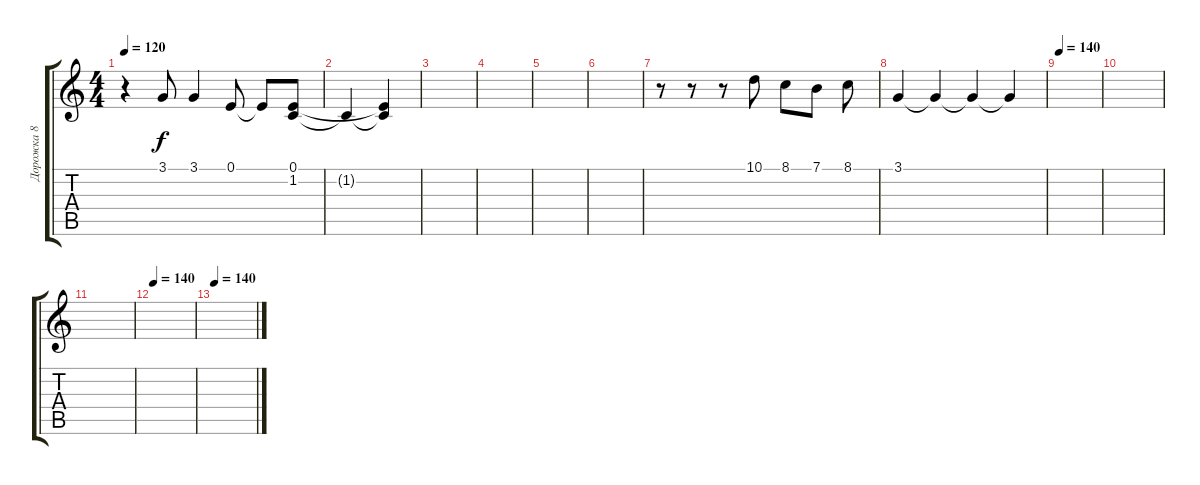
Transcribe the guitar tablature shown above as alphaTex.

\track ("Дорожка 8" "Дорожка 8") {instrument honkytonkpiano}
\staff {score tabs}
\tuning (E4 B3 G4 D4 A3 E3) {hide}
\ts (4 4)
\tempo 120
\clef g2
\ks c
r.4{dy f instrument honkytonkpiano} 3.1.8 3.1.4 0.1.8 0.1{t}.8 (0.1 1.2).8 |
1.2{t}.4 (0.1{t} 1.2{t}).4 |
|
|
|
|
r.8 r.8 r.8 10.1.8 8.1.8 7.1.8 8.1.8 |
3.1.4 3.1{t}.4 3.1{t}.4 3.1{t}.4 |
\tempo 100
\tempo 140
|
|
|
\tempo 140
|
\tempo 100
\tempo 140
